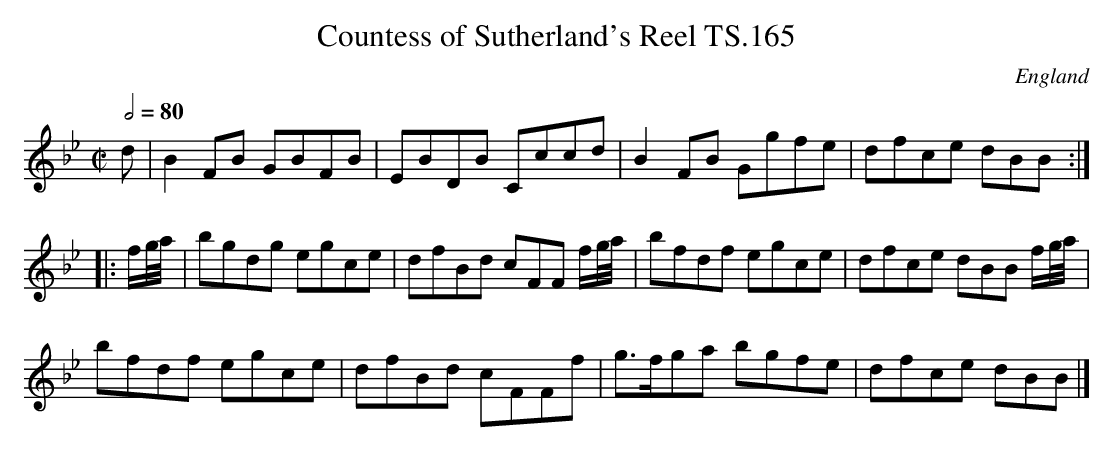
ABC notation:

X:1
T:Countess of Sutherland's Reel TS.165
M:C|
L:1/8
Q:1/2=80
O:England
K:Bb major
d|B2 FB GBFB|EBDB Cccd|B2FB Ggfe|dfce dBB:|!
|:f/g//a//|bgdg egce|dfBd cFF f/g//a//|bfdf egce|dfce dBB f/g//a//|!
bfdf egce|dfBd cFFf|g>fga bgfe|dfce dBB|]
